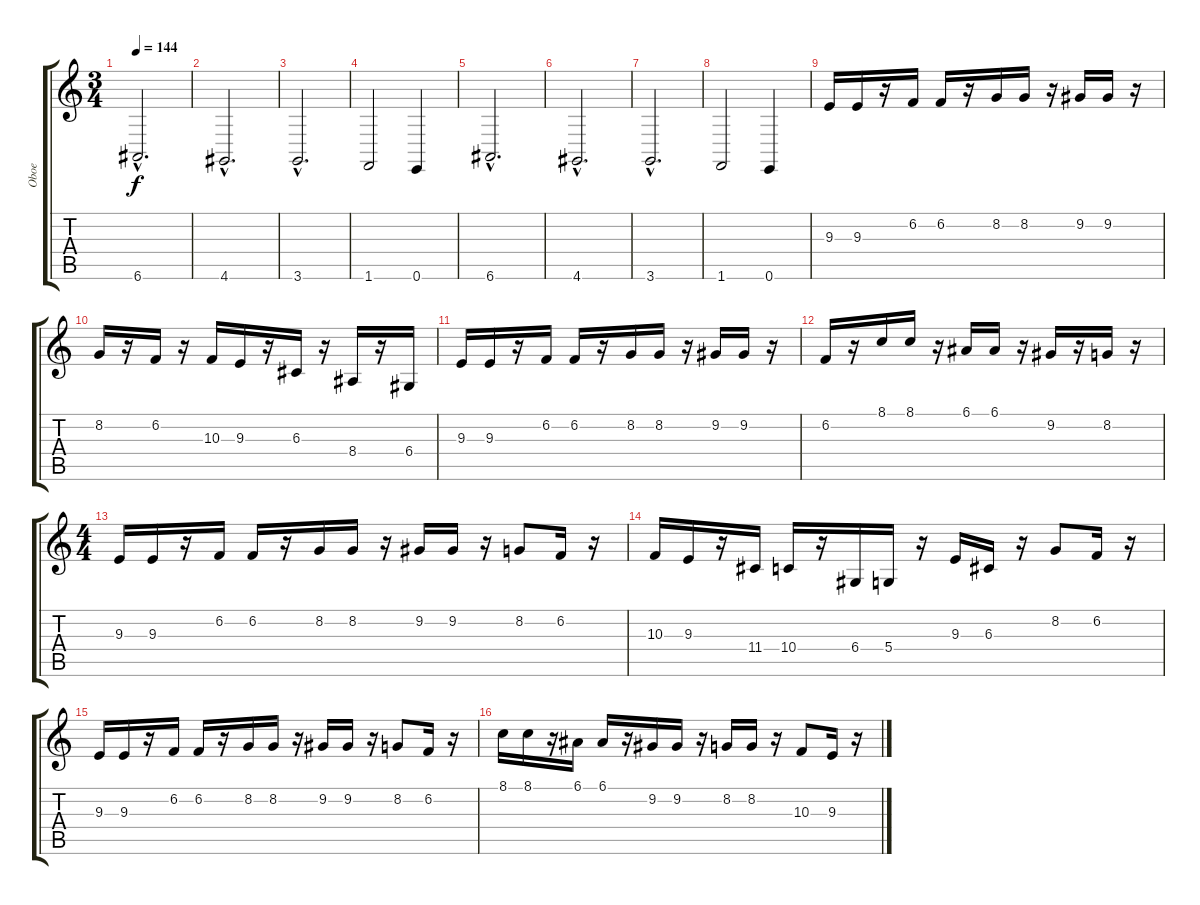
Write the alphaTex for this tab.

\track ("Oboe" "Oboe") {instrument oboe}
\staff {score tabs}
\tuning (E4 B3 G3 D3 A2 E2) {hide}
\ts (3 4)
\tempo 144
\clef g2
\ks c
6.6{hac}.2{d dy f} |
4.6{hac}.2{d} |
3.6{hac}.2{d} |
1.6.2 0.6.4 |
6.6{hac}.2{d} |
4.6{hac}.2{d} |
3.6{hac}.2{d} |
1.6.2 0.6.4 |
9.3.16 9.3.16 r.16 6.2.16 6.2.16 r.16 8.2.16 8.2.16 r.16 9.2.16 9.2.16 r.16 |
8.2.16 r.16 6.2.16 r.16 10.3.16 9.3.16 r.16 6.3.16 r.16 8.4.16 r.16 6.4.16 |
9.3.16 9.3.16 r.16 6.2.16 6.2.16 r.16 8.2.16 8.2.16 r.16 9.2.16 9.2.16 r.16 |
6.2.16 r.16 8.1.16 8.1.16 r.16 6.1.16 6.1.16 r.16 9.2.16 r.16 8.2.16 r.16 |
\ts (4 4)
9.3.16 9.3.16 r.16 6.2.16 6.2.16 r.16 8.2.16 8.2.16 r.16 9.2.16 9.2.16 r.16 8.2.8 6.2.16 r.16 |
10.3.16 9.3.16 r.16 11.4.16 10.4.16 r.16 6.4.16 5.4.16 r.16 9.3.16 6.3.16 r.16 8.2.8 6.2.16 r.16 |
9.3.16 9.3.16 r.16 6.2.16 6.2.16 r.16 8.2.16 8.2.16 r.16 9.2.16 9.2.16 r.16 8.2.8 6.2.16 r.16 |
8.1.16 8.1.16 r.16 6.1.16 6.1.16 r.16 9.2.16 9.2.16 r.16 8.2.16 8.2.16 r.16 10.3.8 9.3.16 r.16
